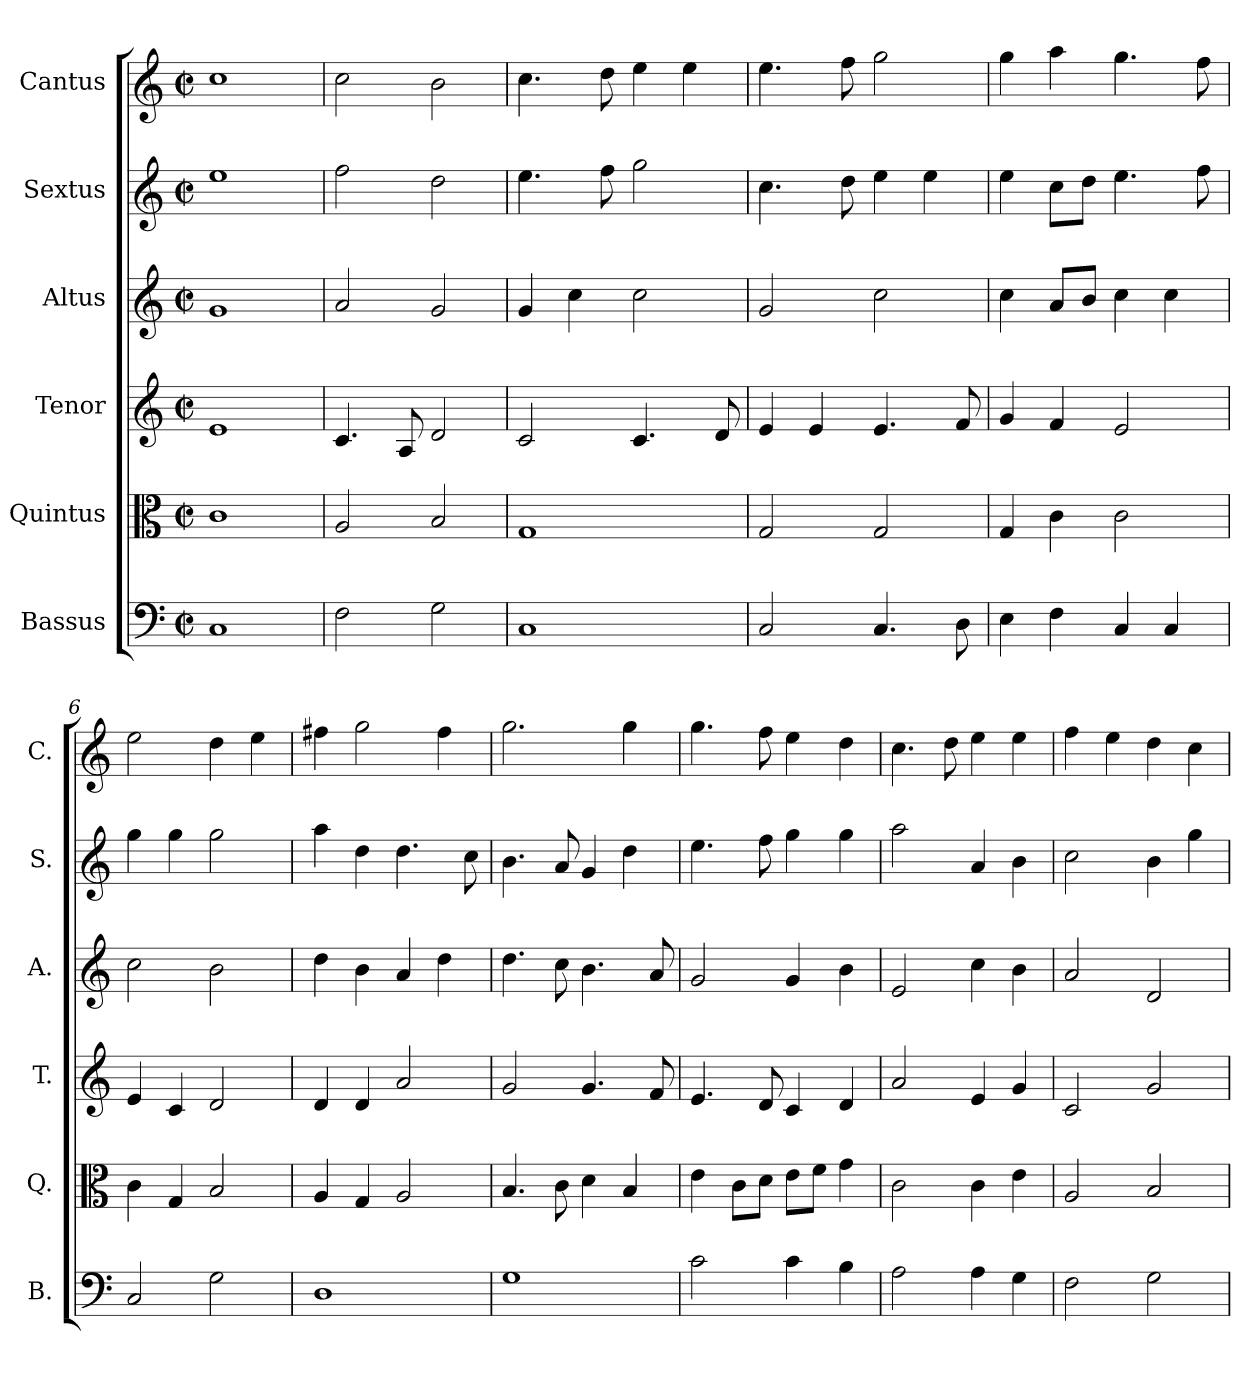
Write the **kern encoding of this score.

**kern	**kern	**kern	**kern	**kern	**kern
*part6	*part5	*part4	*part3	*part2	*part1
*staff6	*staff5	*staff4	*staff3	*staff2	*staff1
*I"Bassus	*I"Quintus	*I"Tenor	*I"Altus	*I"Sextus	*I"Cantus
*I'B.	*I'Q.	*I'T.	*I'A.	*I'S.	*I'C.
*clefF4	*clefC3	*clefG2	*clefG2	*clefG2	*clefG2
*k[]	*k[]	*k[]	*k[]	*k[]	*k[]
*C:	*C:	*C:	*C:	*C:	*C:
*M2/2	*M2/2	*M2/2	*M2/2	*M2/2	*M2/2
*met(c|)	*met(c|)	*met(c|)	*met(c|)	*met(c|)	*met(c|)
=1	=1	=1	=1	=1	=1
1C/	1c\	1e/	1g/	1ee\	1cc\
=2	=2	=2	=2	=2	=2
2F\	2A/	4.c/	2a/	2ff\	2cc\
.	.	8A/	.	.	.
2G\	2B/	2d/	2g/	2dd\	2b\
=3	=3	=3	=3	=3	=3
1C/	1G/	2c/	4g/	4.ee\	4.cc\
.	.	.	4cc\	.	.
.	.	.	.	8ff\	8dd\
.	.	4.c/	2cc\	2gg\	4ee\
.	.	.	.	.	4ee\
.	.	8d/	.	.	.
=4	=4	=4	=4	=4	=4
2C/	2G/	4e/	2g/	4.cc\	4.ee\
.	.	4e/	.	.	.
.	.	.	.	8dd\	8ff\
4.C/	2G/	4.e/	2cc\	4ee\	2gg\
.	.	.	.	4ee\	.
8D\	.	8f/	.	.	.
=5	=5	=5	=5	=5	=5
4E\	4G/	4g/	4cc\	4ee\	4gg\
4F\	4c\	4f/	8a/L	8cc\L	4aa\
.	.	.	8b/J	8dd\J	.
4C/	2c\	2e/	4cc\	4.ee\	4.gg\
4C/	.	.	4cc\	.	.
.	.	.	.	8ff\	8ff\
=6	=6	=6	=6	=6	=6
2C/	4c\	4e/	2cc\	4gg\	2ee\
.	4G/	4c/	.	4gg\	.
2G\	2B/	2d/	2b\	2gg\	4dd\
.	.	.	.	.	4ee\
=7	=7	=7	=7	=7	=7
1D\	4A/	4d/	4dd\	4aa\	4ff#X\
.	4G/	4d/	4b\	4dd\	2gg\
.	2A/	2a/	4a/	4.dd\	.
.	.	.	4dd\	.	4ff#\
.	.	.	.	8cc\	.
=8	=8	=8	=8	=8	=8
1G\	4.B/	2g/	4.dd\	4.b\	2.gg\
.	8c\	.	8cc\	8a/	.
.	4d\	4.g/	4.b\	4g/	.
.	4B/	.	.	4dd\	4gg\
.	.	8f/	8a/	.	.
=9	=9	=9	=9	=9	=9
2c\	4e\	4.e/	2g/	4.ee\	4.gg\
.	8c\L	.	.	.	.
.	8d\J	8d/	.	8ff\	8ff\
4c\	8e\L	4c/	4g/	4gg\	4ee\
.	8f\J	.	.	.	.
4B\	4g\	4d/	4b\	4gg\	4dd\
=10	=10	=10	=10	=10	=10
2A\	2c\	2a/	2e/	2aa\	4.cc\
.	.	.	.	.	8dd\
4A\	4c\	4e/	4cc\	4a/	4ee\
4G\	4e\	4g/	4b\	4b\	4ee\
=11	=11	=11	=11	=11	=11
2F\	2A/	2c/	2a/	2cc\	4ff\
.	.	.	.	.	4ee\
2G\	2B/	2g/	2d/	4b\	4dd\
.	.	.	.	4gg\	4cc\
=	=	=	=	=	=
*-	*-	*-	*-	*-	*-
